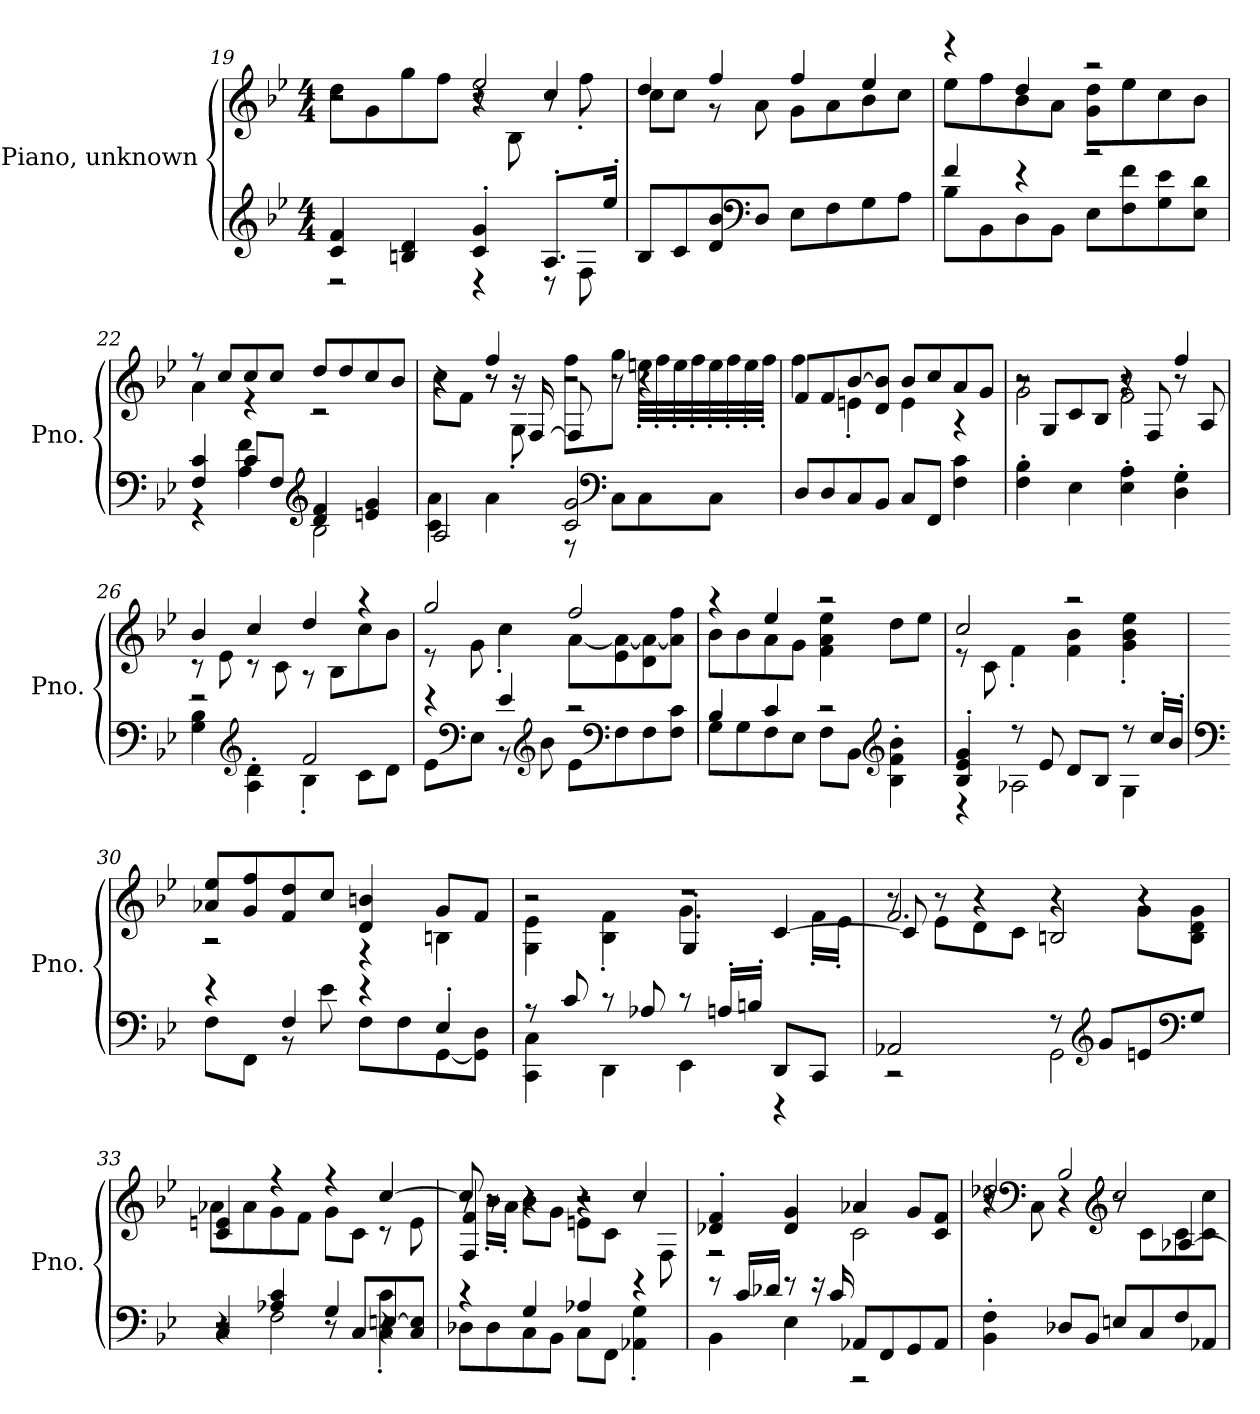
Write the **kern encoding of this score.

**kern	**kern
*part1	*part1
*staff2	*staff1
*I"Piano, unknown	*
*I'Pno.	*
*clefG2	*clefG2
*k[b-e-]	*k[b-e-]
*M4/4	*M4/4
=19	=19
*^	*^
*	*	*	*^
4c/ 4f/	2r	2r	8dd\L	2r
.	.	.	8g\	.
4Bn/ 4d/	.	.	8gg\	.
.	.	.	8ff\J	.
4c/' 4g/'	4r	2ee-/	8r	4r
.	.	.	8B-\	.
8.A'/L	8r	.	8r	4cc/
.	8F\	.	8ff'\	.
16ee-'/Jk	.	.	.	.
*v	*v	*	*	*
*	*	*v	*v
=20	=20	=20
8B-/L	4dd/	8cc\L
8c/	.	8cc\J
8d/ 8b-/	4ff/	8r
*clefF4	*	*
8D/J	.	8a\
8E-\L	4ff/	8g\L
8F\	.	8a\
8G\	4ee-/	8b-\
8A\J	.	8cc\J
!!LO:PB:g=z	!!
=21	=21	=21
*^	*	*
4f/	8B-\L	4r	8ee-\L
.	8BB-\	.	8ff\
4r	8D\	4dd/	8b-\
.	8BB-\J	.	8a\J
2r	8E-\L	2r	8g\ 8dd\L
.	8F\ 8f\	.	8ee-\
.	8G\ 8e-\	.	8cc\
.	8E-\ 8d\J	.	8b-\J
=22	=22	=22	=22
4F/ 4c/	4r	8r	4a\
.	.	8cc/L	.
8c/L	4A\ 4f\	8cc/	4r
8F/J	.	8cc/J	.
*clefG2	*	*	*
4d/ 4f/	2B-\	8dd/L	2r
.	.	8dd/	.
4en/ 4g/	.	8cc/	.
.	.	8b-/J	.
=23	=23	=23	=23
*	*	*	*^
2A/	4c\ 4a\	4r	8cc\L	4r
.	.	.	8f\J	.
.	4a\	4ff/	8r	8r
.	.	.	8G'\	16r
.	.	.	.	[16F/
2c/ 2g/	8r	2r	8ff\L	8F/]
*clefF4	*	*	*	*
.	8C\L	.	8gg\J	8r
.	8C\	.	32een'\LLL	4r
.	.	.	32ff'\	.
.	.	.	32ee'\	.
.	.	.	32ff'\	.
.	8C\J	.	32ee'\	.
.	.	.	32ff'\	.
.	.	.	32ee'\	.
.	.	.	32ff'\JJJ	.
*v	*v	*	*	*
*	*	*v	*v
!!LO:LB:g=z
=24	=24	=24
8D/L	8f/L	4ff\
8D/	8f/	.
8C/	[8b-/	4en'\
8BB-/J	8d/ 8b-/]J	.
8C/L	8b-/L	4e\
8FF/J	8cc/	.
4F\ 4c\	8a/	4r
.	8g/J	.
=25	=25	=25
*	*	*^
4F\' 4B-\'	2r	2g\	8r
.	.	.	8G/L
4E-\	.	.	8c/
.	.	.	8B-/J
4E-\' 4A\'	4r	2f\	8r
.	.	.	8F/
4D\' 4G\'	4ff/	.	8r
.	.	.	8A/
*	*	*v	*v
=26	=26	=26
*^	*	*
2r	4G\ 4B-\	4b-/	8r
.	.	.	8e-\
*clefG2	*	*	*
.	4A\' 4d\'	4cc/	8r
.	.	.	8c\
2f/	4B-'\	4dd/	8r
.	.	.	8B-\L
.	8c\L	4r	8cc\
.	8d\J	.	8b-\J
!!LO:LB:g=z	!!
=27	=27	=27	=27
4r	8e-\L	2gg/	8r
*clefF4	*	*	*
.	8E-\J	.	8g\
4e-/	8r	.	4cc'\
*clefG2	*	*	*
.	8b-\	.	.
2r	8e-\L	2ff/	[8a\L
*clefF4	*	*	*
.	8F\	.	8e-\ 8a\_
.	8F\	.	8d\ 8a\_
.	8F\ 8c\J	.	8a\] 8ff\J
=28	=28	=28	=28
4B-/	8G\L	4r	8b-\L
.	8G\	.	8b-\
4c/	8F\	4ee-/	8a\
.	8E-\J	.	8g\J
2r	8F\L	2r	4f\ 4a\ 4ee-\
.	8BB-\J	.	.
*clefG2	*	*	*
.	4B-\' 4f\' 4b-\'	.	8dd\L
.	.	.	8ee-\J
=29	=29	=29	=29
4B-/' 4e-/' 4g/'	4r	2cc/	8r
.	.	.	8c\
8r	2A-X\	.	4f'\
8e-/	.	.	.
8d/L	.	2r	4f\ 4b-\
8B-/J	.	.	.
8r	4G\	.	4g\' 4b-\' 4ee-\'
16cc'/LL	.	.	.
16b-'/JJ	.	.	.
!!LO:LB:g=z	!!
=30	=30	=30	=30
*clefF4	*	*	*
4r	8F\L	8a-X/ 8ee-/L	2r
.	8FF\J	8g/ 8ff/	.
4F/	8r	8f/ 8dd/	.
.	8e-\	8cc/J	.
4r	8F\L	4d/ 4bn/	4r
.	8F\	.	.
4E-'/	[8GG\	8g/L	4Bn\
.	8GG\] 8D\J	8f/J	.
=31	=31	=31	=31
*	*	*	*^
8r	4CC\ 4C\	1r	4G\ 4e-\	2r
8c/	.	.	.	.
8r	4DD\	.	4B-\' 4f\'	.
8A-X/	.	.	.	.
8r	4EE-\	.	4.g\	4G'/
16An'/LL	.	.	.	.
16Bn'/JJ	.	.	.	.
8DD/L	4r	.	.	[4c/
8CC/J	.	.	16f'\LL	.
.	.	.	16e-'\JJ	.
=32	=32	=32	=32	=32
2AA-X/	2r	2.f/	8r	8c/]
.	.	.	8e-\L	8r
.	.	.	8d\	4r
.	.	.	8c\J	.
8r	2GG\	.	4r	2Bn/
*clefG2	*	*	*	*
8g/L	.	.	.	.
8en/	.	4r	8g\L	.
*clefF4	*	*	*	*
8G/J	.	.	8B\ 8d\ 8g\J	.
*	*	*	*v	*v
!!LO:LB:g=z
=33	=33	=33	=33
*	*^	*	*
2r	4r	4C/	4c/ 4en/	8a-X\L
.	.	.	.	8a-\
.	2F\	4A-X/ 4c/	4r	8g\
.	.	.	.	8f\J
4G/	.	8r	4r	8g\L
.	.	8C/L	.	8c\J
4r	4C\' 4c\'	[8En/	[4cc/	8r
.	.	8C/ 8E/]J	.	8e\
*	*v	*v	*	*
=34	=34	=34	=34
*	*	*	*^
4r	8D-X\L	8cc/]	8r	4F/ 4f/
.	8D-\	8r	16b-'\LL	.
.	.	.	16a'\JJ	.
4G/	8C\	4r	8b-\L	4r
.	8BB-\J	.	8g\J	.
4A-X/	8C\L	4r	8en\L	2r
.	8FF\J	.	8c\J	.
4r	4AA-X\' 4G\'	4cc/	8r	.
.	.	.	8F\	.
*	*	*	*v	*v
=35	=35	=35	=35
8r	4BB-\	4d-X/' 4f/'	2r
16c/LL	.	.	.
16d-X/JJ	.	.	.
8r	4E-\	4d-/ 4g/	.
16r	.	.	.
16c/	.	.	.
8AA-X/L	2r	4a-X/	2c\
8FF/	.	.	.
8GG/	.	8g/L	.
8AA-/J	.	8c/ 8f/J	.
*v	*v	*	*
!!LO:LB:g=z
=36	=36	=36
*	*	*^
4BB-\' 4F\'	2dd-X/	8r	4r
*	*clefF4	*	*
.	.	8C\	.
8D-X/L	.	4r	2B-/
8BB-/J	.	.	.
*	*clefG2	*	*
8En/L	2cc/	8r	.
8C/	.	8c\L	.
8F/	.	8c\	[4A-X/
8AA-X/J	.	8c\ 8cc\J	.
*	*v	*v	*v
=	=
*-	*-
